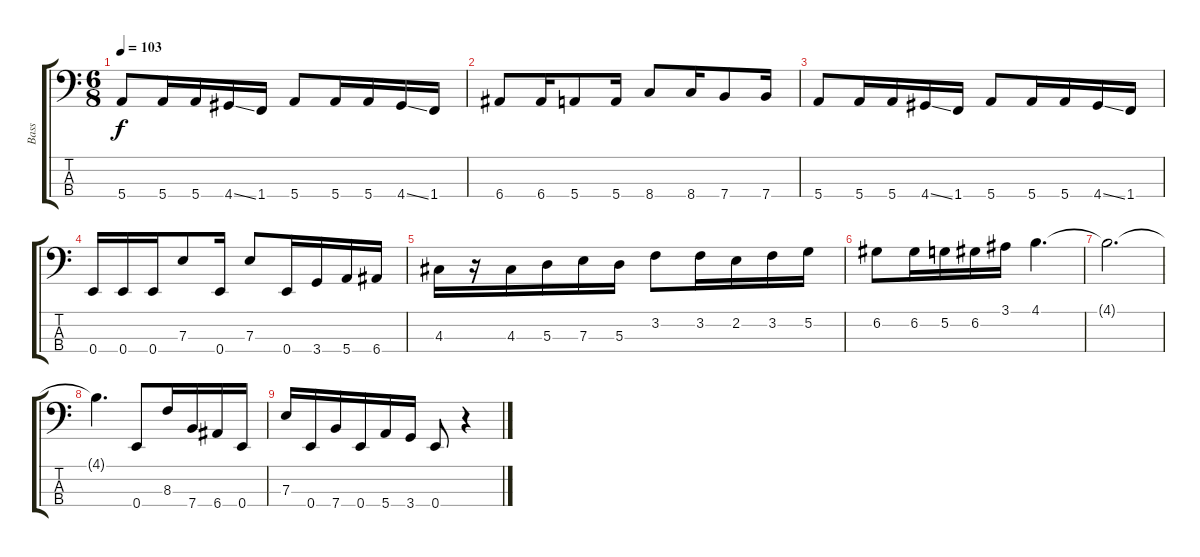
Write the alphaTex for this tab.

\track ("Bass" "Bass") {instrument electricbassfinger}
\staff {score tabs}
\tuning (G2 D2 A1 E1) {hide}
\ts (6 8)
\tempo 103
\clef f4
\ks c
5.4.8{dy f} 5.4.16 5.4.16 4.4{ss}.16 1.4.16 5.4.8 5.4.16 5.4.16 4.4{ss}.16 1.4.16 |
6.4.8 6.4.16 5.4.8 5.4.16 8.4.8 8.4.16 7.4.8 7.4.16 |
5.4.8 5.4.16 5.4.16 4.4{ss}.16 1.4.16 5.4.8 5.4.16 5.4.16 4.4{ss}.16 1.4.16 |
0.4.16 0.4.16 0.4.16 7.3.8 0.4.16 7.3.8 0.4.16 3.4.16 5.4.16 6.4.16 |
4.3.16 r.16 4.3.16 5.3.16 7.3.16 5.3.16 3.2.8 3.2.16 2.2.16 3.2.16 5.2.16 |
6.2.8 6.2.16 5.2.16 6.2.16 3.1.16 4.1.4{d} |
4.1{t}.2{d} |
4.1{t}.4{d} 0.4.8 8.3.16 7.4.16 6.4.16 0.4.16 |
7.3.16 0.4.16 7.4.16 0.4.16 5.4.16 3.4.16 0.4.8 r.4
